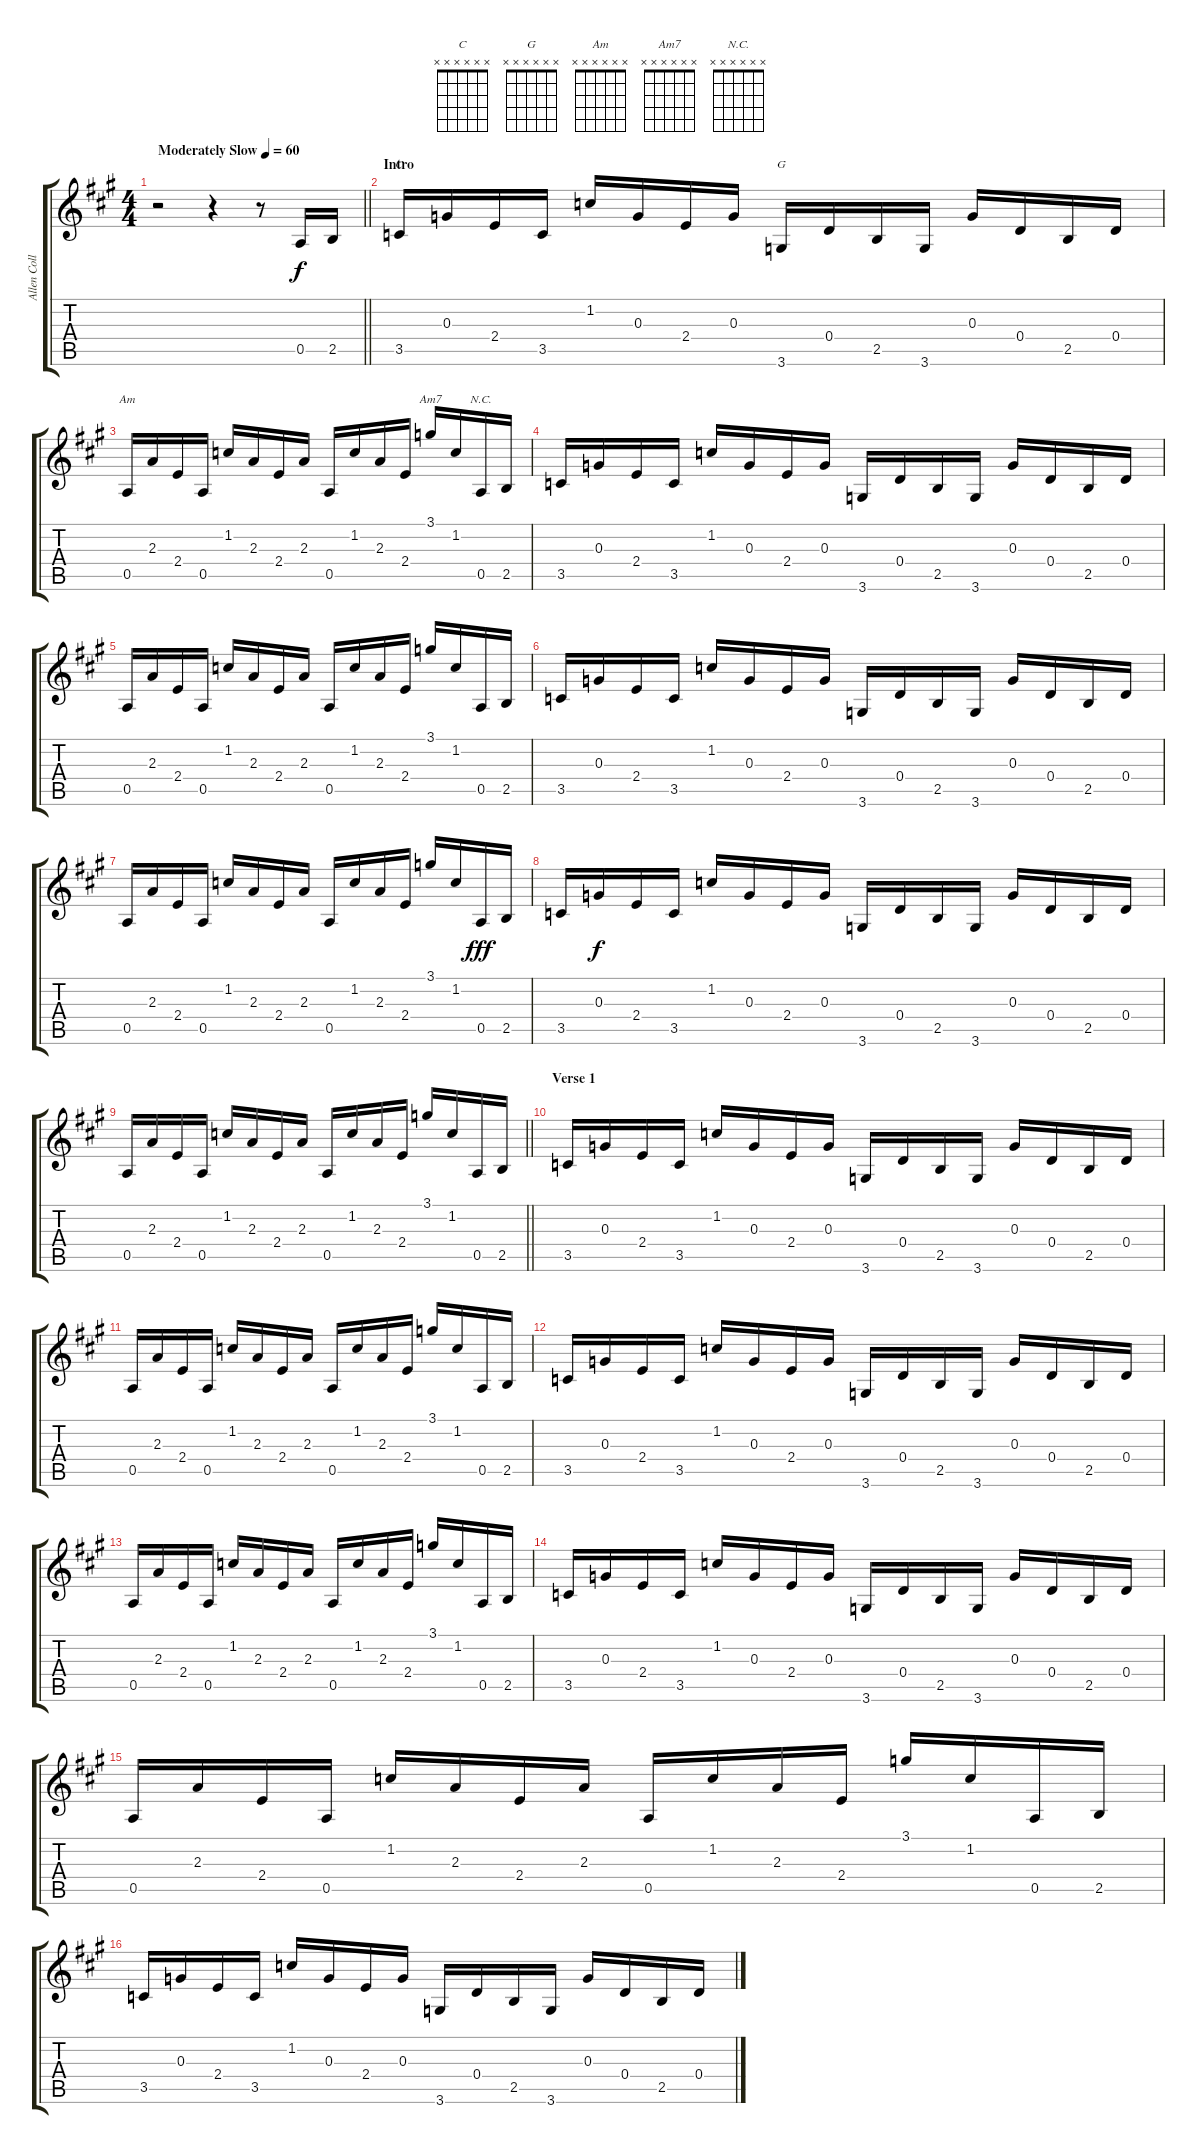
\track ("Allen Collins - Lead Guitar" "Allen Coll") {instrument distortionguitar}
\staff {score tabs}
\tuning (E4 B3 G3 D3 A2 E2) {hide}
\chord ("C" x x x x x x)
\chord ("G" x x x x x x)
\chord ("Am" x x x x x x)
\chord ("Am7" x x x x x x)
\chord ("N.C." x x x x x x)
\ts (4 4)
\tempo (60 "Moderately Slow")
\clef g2
\barLineRight lightlight
\ks f#minor
r.2{dy f instrument distortionguitar} r.4 r.8 0.5.16 2.5.16 |
\section ("" "Intro")
3.5.16{ch "C"} 0.3.16 2.4.16 3.5.16 1.2.16 0.3.16 2.4.16 0.3.16 3.6.16{ch "G"} 0.4.16 2.5.16 3.6.16 0.3.16 0.4.16 2.5.16 0.4.16 |
0.5.16{ch "Am"} 2.3.16 2.4.16 0.5.16 1.2.16 2.3.16 2.4.16 2.3.16 0.5.16 1.2.16 2.3.16 2.4.16 3.1.16{ch "Am7"} 1.2.16 0.5.16{ch "N.C."} 2.5.16 |
3.5.16 0.3.16 2.4.16 3.5.16 1.2.16 0.3.16 2.4.16 0.3.16 3.6.16 0.4.16 2.5.16 3.6.16 0.3.16 0.4.16 2.5.16 0.4.16 |
0.5.16 2.3.16 2.4.16 0.5.16 1.2.16 2.3.16 2.4.16 2.3.16 0.5.16 1.2.16 2.3.16 2.4.16 3.1.16 1.2.16 0.5.16 2.5.16 |
3.5.16 0.3.16 2.4.16 3.5.16 1.2.16 0.3.16 2.4.16 0.3.16 3.6.16 0.4.16 2.5.16 3.6.16 0.3.16 0.4.16 2.5.16 0.4.16 |
0.5.16 2.3.16 2.4.16 0.5.16 1.2.16 2.3.16 2.4.16 2.3.16 0.5.16 1.2.16 2.3.16 2.4.16 3.1.16 1.2.16 0.5.16{dy fff} 2.5.16 |
3.5.16 0.3.16{dy f} 2.4.16 3.5.16 1.2.16 0.3.16 2.4.16 0.3.16 3.6.16 0.4.16 2.5.16 3.6.16 0.3.16 0.4.16 2.5.16 0.4.16 |
\barLineRight lightlight
0.5.16 2.3.16 2.4.16 0.5.16 1.2.16 2.3.16 2.4.16 2.3.16 0.5.16 1.2.16 2.3.16 2.4.16 3.1.16 1.2.16 0.5.16 2.5.16 |
\section ("" "Verse 1")
3.5.16 0.3.16 2.4.16 3.5.16 1.2.16 0.3.16 2.4.16 0.3.16 3.6.16 0.4.16 2.5.16 3.6.16 0.3.16 0.4.16 2.5.16 0.4.16 |
0.5.16 2.3.16 2.4.16 0.5.16 1.2.16 2.3.16 2.4.16 2.3.16 0.5.16 1.2.16 2.3.16 2.4.16 3.1.16 1.2.16 0.5.16 2.5.16 |
3.5.16 0.3.16 2.4.16 3.5.16 1.2.16 0.3.16 2.4.16 0.3.16 3.6.16 0.4.16 2.5.16 3.6.16 0.3.16 0.4.16 2.5.16 0.4.16 |
0.5.16 2.3.16 2.4.16 0.5.16 1.2.16 2.3.16 2.4.16 2.3.16 0.5.16 1.2.16 2.3.16 2.4.16 3.1.16 1.2.16 0.5.16 2.5.16 |
3.5.16 0.3.16 2.4.16 3.5.16 1.2.16 0.3.16 2.4.16 0.3.16 3.6.16 0.4.16 2.5.16 3.6.16 0.3.16 0.4.16 2.5.16 0.4.16 |
0.5.16 2.3.16 2.4.16 0.5.16 1.2.16 2.3.16 2.4.16 2.3.16 0.5.16 1.2.16 2.3.16 2.4.16 3.1.16 1.2.16 0.5.16 2.5.16 |
3.5.16 0.3.16 2.4.16 3.5.16 1.2.16 0.3.16 2.4.16 0.3.16 3.6.16 0.4.16 2.5.16 3.6.16 0.3.16 0.4.16 2.5.16 0.4.16
